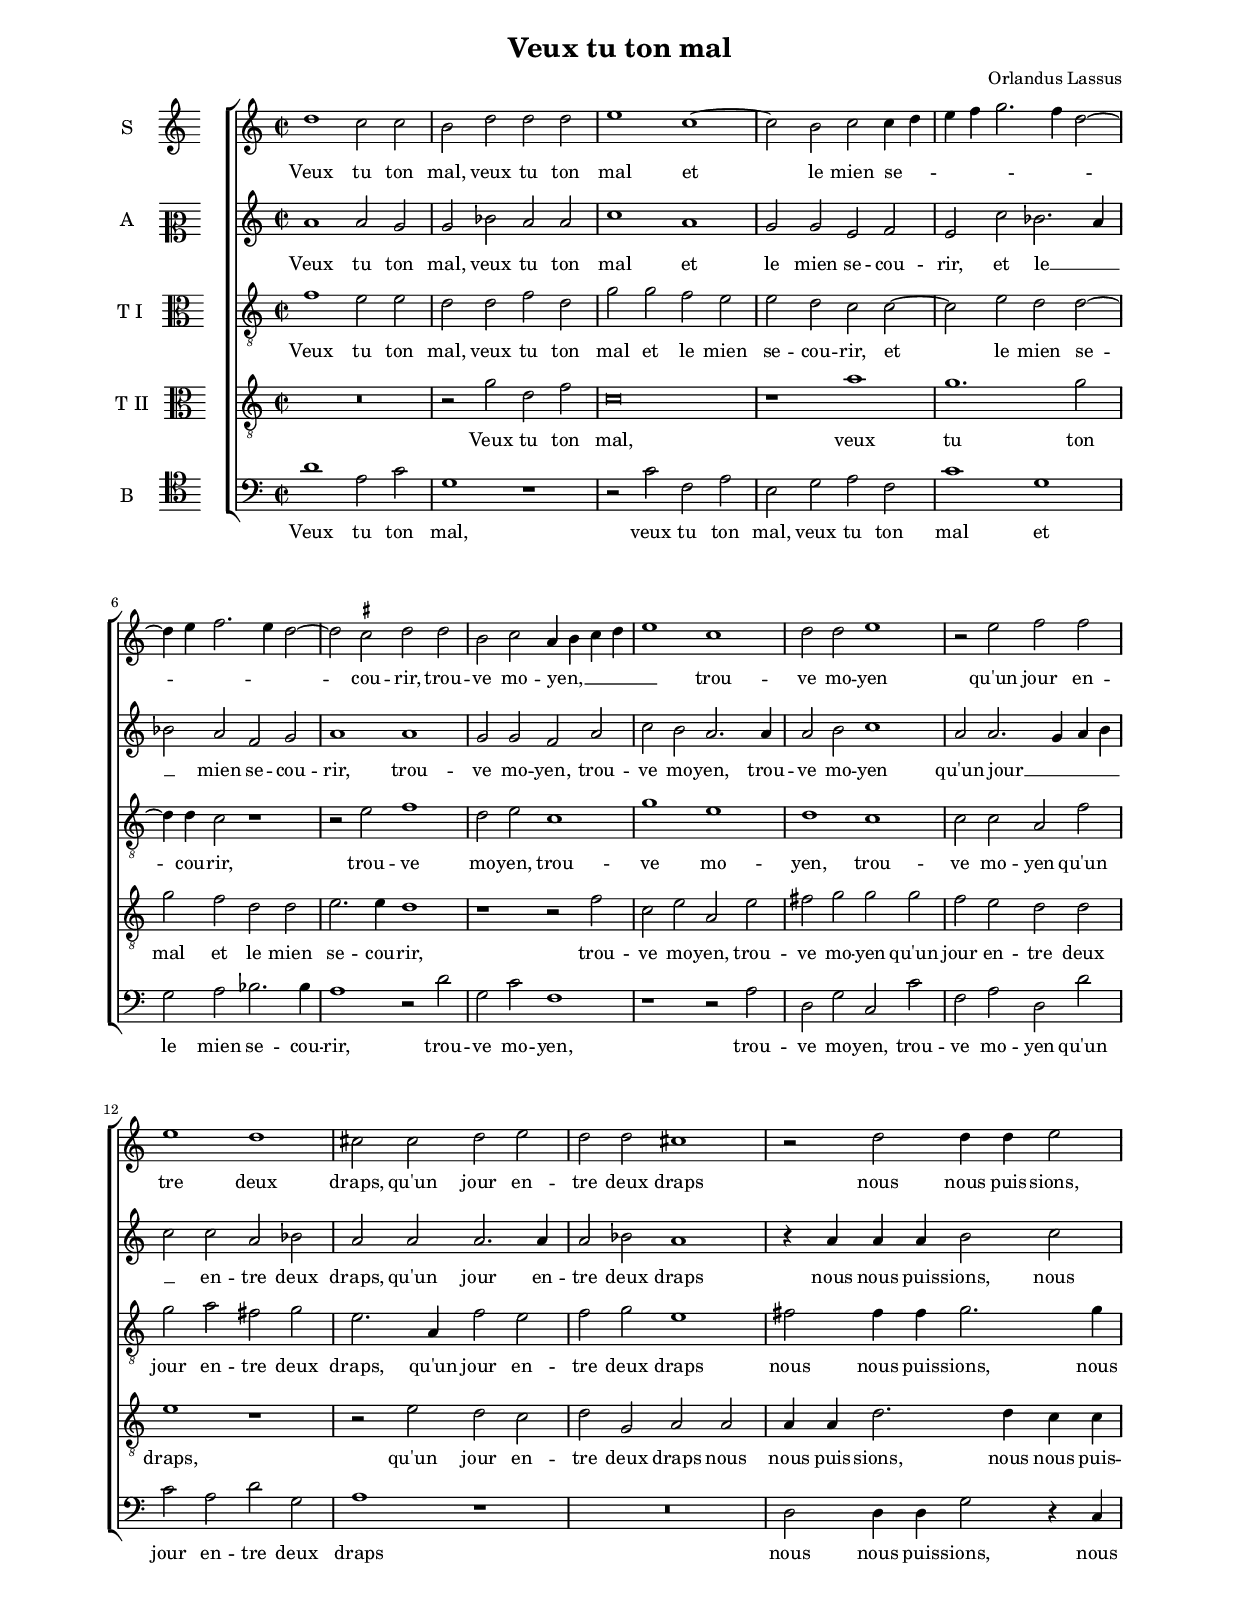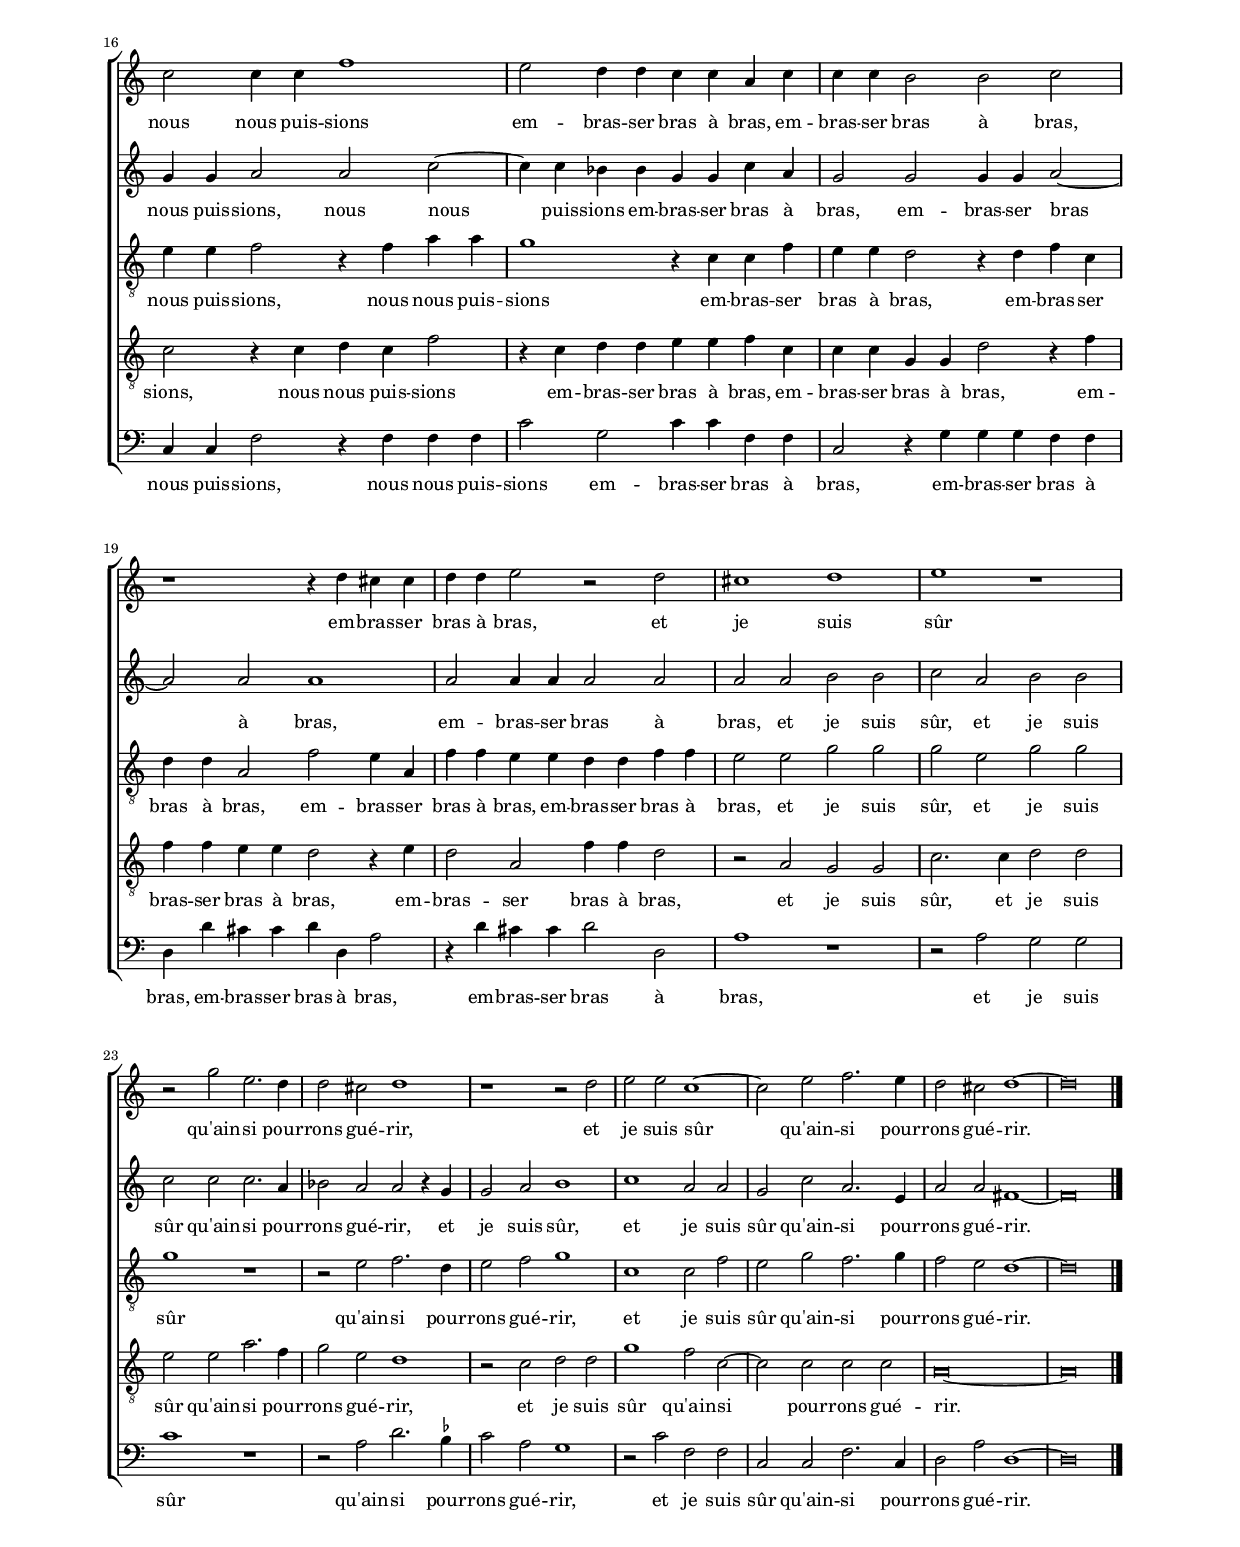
\header
{
  title="Veux tu ton mal"
  composer="Orlandus Lassus"
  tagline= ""
}

\version "2.18.2"
\include "deutsch.ly"
#(set-global-staff-size 15)
% #(set-default-paper-size "letter")
#(ly:set-option 'point-and-click #f)


\paper
	{
	top-margin = 1.8 \cm
	bottom-margin = 1.8 \cm
	left-margin = 2 \cm
	right-margin = 2 \cm
	ragged-bottom = ##f
	ragged-last-bottom = ##t
	print-page-number = ##f
	system-system-spacing = #'((basic-distance . 18) (minimum-distance . 14) (padding . 8) (strechability . 150))
	systems-per-page = 3
        page-count = 2
%	min-systems-per-page = 3
	markup-system-spacing #'basic-distance = #12
%	print-all-headers = ##t
%	print-first-page-number = ##t
%	first-page-number = 1
	}

	
global = {
	\key c \major
	\time 2/2 \set Score.measureLength = #(ly:make-moment 2/1)
        \skip 1*58 \bar "|."
	}

	ficta = { \once \set suggestAccidentals = ##t }

	forget = #(define-music-function (parser location music) (ly:music?) #{
		\accidentalStyle forget
		$music
		\accidentalStyle default
		#})

	m = \melisma
	me = \melismaEnd
%	\mark \markup { \override #'(style . baroque) { \note  #"breve" #1 = \note #"breve." #1 } }



incipitcantus = \markup { \score {
	{
	\set Staff.instrumentName = \markup { \fontsize #1 "S" }
	\key c \major
	\clef violin
	s4 \bar ""
	}
	\layout  {
	raggedright = ##t
	indent = 1\cm
	line-width = 1.7\cm
	\context { \Staff \remove Time_signature_engraver }
	\override Staff.Clef.Y-extent = #'(0 . 0)
	}} \hspace #1 }

      
incipitaltus = \markup { \score {
	{
	\set Staff.instrumentName = \markup { \fontsize #1 "A" }
	\key c \major
	\clef mezzosoprano
	s4 \bar ""
	}
	\layout  {
	raggedright = ##t
	indent = 1\cm
	line-width = 1.7\cm
	\context { \Staff \remove Time_signature_engraver }
	\override Staff.Clef.Y-extent = #'(0 . 0)
	}} \hspace #1 }


incipittenor = \markup { \score {
	{
	\set Staff.instrumentName = \markup { \fontsize #1 "T I" }
	\key c \major
	\clef alto
	s4 \bar ""
	}
	\layout  {
	raggedright = ##t
	indent = 1\cm
	line-width = 1.7\cm
	\context { \Staff \remove Time_signature_engraver }
	\override Staff.Clef.Y-extent = #'(0 . 0)
	}} \hspace #1 }
      
      
incipitquintus = \markup { \score {
	{
	\set Staff.instrumentName = \markup { \fontsize #1 "T II" }
	\key c \major
	\clef alto
	s4 \bar ""
	}
	\layout  {
	raggedright = ##t
	indent = 1\cm
	line-width = 1.7\cm
	\context { \Staff \remove Time_signature_engraver }
	\override Staff.Clef.Y-extent = #'(0 . 0)
	}} \hspace #1 }
      
      
incipitbassus = \markup { \score {
	{
	\set Staff.instrumentName = \markup { \fontsize #1 "B" }
	\key c \major
	\clef tenor
	s4 \bar ""
	}
	\layout  {
	raggedright = ##t
	indent = 1\cm
	line-width = 1.7\cm
	\context { \Staff \remove Time_signature_engraver }
	\override Staff.Clef.Y-extent = #'(0 . 0)
	}} \hspace #1 }


cantus =  \relative c''
	{
	d1 c2 c
	h2 d d d
	e1 c~
	c2 h c c4 d
%5
	e4 f g2. f4 d2~ |
	d4 e f2. e4 d2~
	d2 \ficta cis d d
	h2 c a4 h c d
	e1 c
%10
	d2 d e1 |
	r2 e f f
	e1 d
	cis2 cis d e
	d2 d cis1
%15
	r2 d d4 d e2 |
	c2 c4 c f1
	e2 d4 d c c a c
	c4 c h2 h c
	r1 r4 d cis cis
%20
	d4 d e2 r d |
	cis1 d
	e1 r
	r2 g e2. d4
	d2 cis d1
%25
	r1 r2 d |
	e2 e c1~
	c2 e f2. e4
	d2 cis d1~
	d\breve |
	}


altus =  \relative c'
        {
	a'1 a2 g
	g2 b a a
	c1 a
	g2 g e f
%5
	e2 c' b2. a4 |
	b2 a f g
	a1 a
	g2 g f a
	c2 h a2. a4
%10
	a2 h c1 |
	a2 a2. g4 a h
	c2 c a b
	a2 a a2. a4
	a2 b a1
%15
	r4 a a a h2 c |
	g4 g a2 a c~
	c4 c b b g g c a
	g2 g g4 g a2~
	a2 a a1
%20
	a2 a4 a a2 a |
	a2 a h h
	c2 a h h
	c2 c c2. a4
	b2 a a r4 g
%25
	g2 a h1 |
	c1 a2 a
	g2 c a2. e4
	a2 a fis1~
	fis\breve |
	}


tenor =  \relative c'
	{
	f1 e2 e
	d2 d f d
	g2 g f e
	e2 d c c~
%5
	c2 e d d~ |
	d4 d c2 r1
	r2 e f1
	d2 e c1
	g'1 e
%10
	d1 c |
	c2 c a f'
	g2 a fis g
	e2. a,4 f'2 e
	f2 g e1
%15
	fis2 fis4 fis g2. g4 |
	e4 e f2 r4 f a a
	g1 r4 c, c f
	e4 e d2 r4 d f c
	d4 d a2 f' e4 a,
%20
	f'4 f e e d d f f |
	e2 e g g
	g2 e g g
	g1 r
	r2 e f2. d4
%25
	e2 f g1 |
	c,1 c2 f
	e2 g f2. g4
	f2 e d1~
	d\breve |
	}


quintus  =  \relative c'
	{
	R\breve
	r2 g' d f
	c\breve
	r1 a'
%5
	g1. g2 |
	g2 f d d
	e2. e4 d1
	r1 r2 f
	c2 e a, e'
%10
	fis2 g g g |
	f2 e d d
	e1 r
	r2 e d c
	d2 g, a a
%15
	a4 a d2. d4 c c |
	c2 r4 c d c f2
	r4 c d d e e f c
	c4 c g g d'2 r4 f
	f4 f e e d2 r4 e
%20
	d2 a f'4 f d2 |
	r2 a g g
	c2. c4 d2 d
	e2 e a2. f4
	g2 e d1
%25
	r2 c d d |
	g1 f2 c~
	c2 c c c
	a\breve~
	a\breve |
	}


bassus  =  \relative c
	{
	d'1 a2 c
	g1 r
	r2 c f, a
	e2 g a f
%5
	c'1 g |
	g2 a b2. b4
	a1 r2 d
	g,2 c f,1
	r1 r2 a
%10
	d,2 g c, c' |
	f,2 a d, d'
	c2 a d g,
	a1 r
	R\breve
%15
	d,2 d4 d g2 r4 c, |
	c4 c f2 r4 f f f
	c'2 g c4 c f, f
	c2 r4 g' g g f f
	d4 d' cis cis d d, a'2
%20
	r4 d cis cis d2 d, |
	a'1 r
	r2 a g g
	c1 r
	r2 a d2. \ficta b4
%25
	c2 a g1 |
	r2 c f, f
	c2 c f2. c4
	d2 a' d,1~
	d\breve |
	}


lyricscantus = \lyricmode {
	Veux tu ton mal,
        veux tu ton mal
        et le mien se -- _ _ _ _ _ _ _ _ _ _ cou -- rir,
        trou -- ve mo -- yen, __ _ _ _ _
        trou -- ve mo -- yen
        qu'un jour en -- tre deux draps,
        qu'un jour en -- tre deux draps
        nous nous puis -- sions,
        nous nous puis -- sions
        em -- bras -- ser bras à bras,
        em -- bras -- ser bras à bras,
        em -- bras -- ser bras à bras,
        et je suis sûr qu'ain -- si pour -- rons gué -- rir,
        et je suis sûr qu'ain -- si pour -- rons gué -- rir.
	}


lyricsaltus = \lyricmode {
	Veux tu ton mal,
        veux tu ton mal
        et le mien se -- cou -- rir,
        et le __ _ _ mien se -- cou -- rir,
        trou -- ve mo -- yen,
        trou -- ve mo -- yen,
        trou -- ve mo -- yen
        qu'un jour __ _ _ _ _ en -- tre deux draps,
        qu'un jour en -- tre deux draps
        nous nous puis -- sions,
        nous nous puis -- sions,
        nous nous puis -- sions
        em -- bras -- ser bras à bras,
        em -- bras -- ser bras à bras,
        em -- bras -- ser bras à bras,
        et je suis sûr,
        et je suis sûr qu'ain -- si pour -- rons gué -- rir,
        et je suis sûr,
        et je suis sûr qu'ain -- si pour -- rons gué -- rir.
	}


lyricstenor = \lyricmode {
	Veux tu ton mal,
        veux tu ton mal
        et le mien se -- cou -- rir,
        et le mien se -- cou -- rir,
        trou -- ve mo -- yen,
        trou -- ve mo -- yen,
        trou -- ve mo -- yen
        qu'un jour en -- tre deux draps,
        qu'un jour en -- tre deux draps
        nous nous puis -- sions,
        nous nous puis -- sions,
        nous nous puis -- sions
        em -- bras -- ser bras à bras,
        em -- bras -- ser bras à bras,
        em -- bras -- ser bras à bras,
        em -- bras -- ser bras à bras,
        et je suis sûr,
        et je suis sûr qu'ain -- si pour -- rons gué -- rir,
        et je suis sûr qu'ain -- si pour -- rons gué -- rir.
	}


lyricsquintus = \lyricmode {
	Veux tu ton mal,
        veux tu ton mal
        et le mien se -- cou -- rir,
        trou -- ve mo -- yen,
        trou -- ve mo -- yen
        qu'un jour en -- tre deux draps,
        qu'un jour en -- tre deux draps
        nous nous puis -- sions,        
        nous nous puis -- sions,
        nous nous puis -- sions
        em -- bras -- ser bras à bras,
        em -- bras -- ser bras à bras,
        em -- bras -- ser bras à bras,
        em -- bras -- ser bras à bras,
        et je suis sûr,
        et je suis sûr qu'ain -- si pour -- rons gué -- rir,
        et je suis sûr qu'ain -- si pour -- rons gué -- rir.
	}


lyricsbassus = \lyricmode {
	Veux tu ton mal,
        veux tu ton mal,
        veux tu ton mal
        et le mien se -- cou -- rir,
        trou -- ve mo -- yen,
        trou -- ve mo -- yen,
        trou -- ve mo -- yen
        qu'un jour en -- tre deux draps
        nous nous puis -- sions,
        nous nous puis -- sions,
        nous nous puis -- sions
        em -- bras -- ser bras à bras,
        em -- bras -- ser bras à bras,
        em -- bras -- ser bras à bras,
        em -- bras -- ser bras à bras,
        et je suis sûr qu'ain -- si pour -- rons gué -- rir,
        et je suis sûr qu'ain -- si pour -- rons gué -- rir.
	}


\score
{  
  % \transpose {
	\new ChoirStaff \with { \override StaffGrouper.staff-staff-spacing.basic-distance = #12 }
	<<

	\new Staff << \global
	\new Voice="v1" {
		\set Staff.instrumentName=\incipitcantus
%		\set Staff.instrumentName= "S"
		\set Staff.midiInstrument = "reed organ"
		\clef violin
		\cantus }
	\new Lyrics \lyricsto "v1" {\lyricscantus }
	>>


	\new Staff << \global
	\new Voice="v2" {
		\set Staff.instrumentName=\incipitaltus
%		\set Staff.instrumentName= "A"
		\set Staff.midiInstrument = "reed organ"
		\clef violin 
		\altus}
	\new Lyrics \lyricsto "v2" {\lyricsaltus }
	>>


	\new Staff << \global
	\new Voice="v3" {
		\set Staff.instrumentName=\incipittenor
%		\set Staff.instrumentName= "T"
		\set Staff.midiInstrument = "reed organ"
		\clef "G_8"
		\tenor }
	\new Lyrics \lyricsto "v3" {\lyricstenor }
	>>


	\new Staff << \global
	\new Voice="v5" {
		\set Staff.instrumentName=\incipitquintus
%		\set Staff.instrumentName= "Q"
		\set Staff.midiInstrument = "reed organ"
		\clef "G_8"
		\quintus}
	\new Lyrics \lyricsto "v5" {\lyricsquintus }
	>>


	\new Staff << \global
	\new Voice="v4" {
		\set Staff.instrumentName=\incipitbassus
%		\set Staff.instrumentName= "B"
		\set Staff.midiInstrument = "reed organ"
		\clef bass 
		\bassus }
	\new Lyrics \lyricsto "v4" {\lyricsbassus}
	>>

	>>
	% } % transpose

	\layout
	{
	indent = 2\cm
	\context { \Lyrics \override VerticalAxisGroup.nonstaff-relatedstaff-spacing.padding = #1.4 }
%	\context { \Lyrics \override LyricText.font-size = #1 }
	\context { \Staff \override TimeSignature.break-visibility = #end-of-line-invisible }
%	\context { \Staff \override InstrumentName.X-offset = #'-25 }
%	\context { \Voice \override Slur.transparent = ##t }
%	\context { \Voice \override AccidentalSuggestion.avoid-slur = #'ignore }
%	\context { \Voice \override AccidentalSuggestion.outside-staff-priority = ##f }
	\context { \Score \override BarNumber.padding = #2 }
	\context { \Voice \override NoteHead.style = #'baroque }
	}

\midi
	{
    	\tempo 2 = 90
	}

}


% EOF
